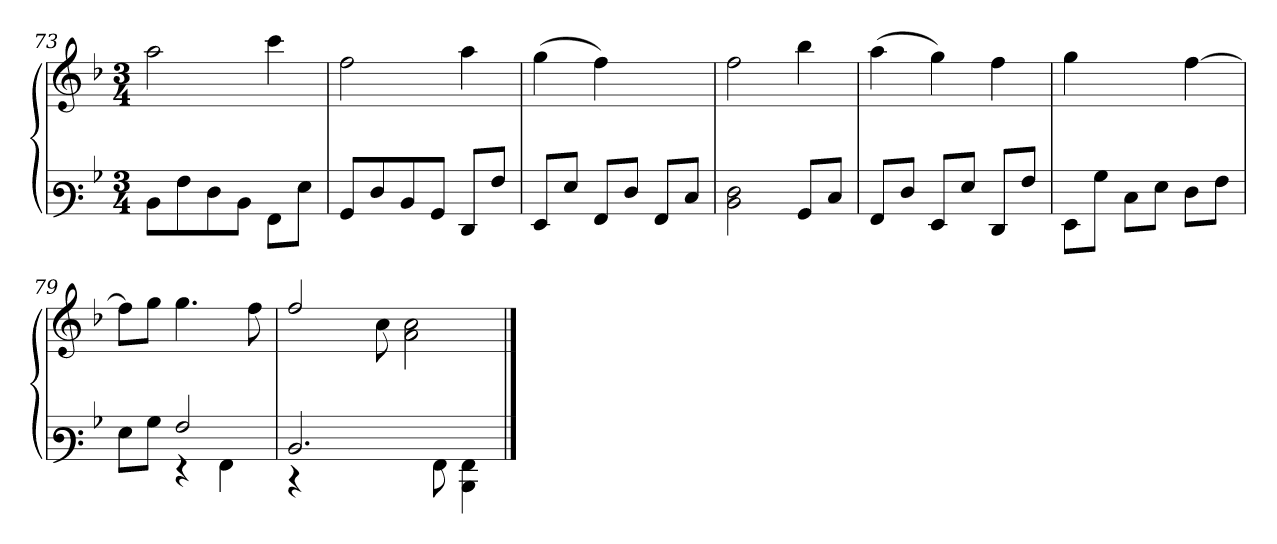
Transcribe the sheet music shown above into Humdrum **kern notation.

**kern	**kern
*part1	*part1
*staff2	*staff1
*clefF3	*clefG3
*k[b-]	*k[b-]
*M3/4	*M3/4
=73	=73
8D\L	2ff\
8A\	.
8F\	.
8D\J	.
8AA\L	4aa\
8G\J	.
=74	=74
8BB-/L	2dd\
8F/	.
8D/	.
8BB-/J	.
8FF/L	4ff\
8A/J	.
=75	=75
8GG/L	(>4ee\
8G/J	.
8AA/L	4dd\)
8F/J	.
8AA/L	4ryy
8E/J	.
=76	=76
2D\ 2F\	2dd\
8BB-/L	4gg\
8E/J	.
=77	=77
8AA/L	(>4ff\
8F/J	.
8GG/L	4ee\)
8G/J	.
8FF/L	4dd\
8A/J	.
=78	=78
8GG\L	4ee\
8B-\J	.
8E\L	4ryy
8G\J	.
8F\L	[>4dd\
8A\J	.
=79	=79
*^	*
8G\L	4ryy	8dd\L]
8B-\J	.	8ee\J
2A/	4rGG	(4.ee\
.	4AA\	.
.	.	8dd\
=80	=80	=80
2.D/	4rEE	2dd/
.	2..ryy	.
.	.	8a\
.	.	2f\ 2a\
8AA\	.	.
4DD\ 4AA\	.	.
*v	*v	*
==	==
*-	*-
